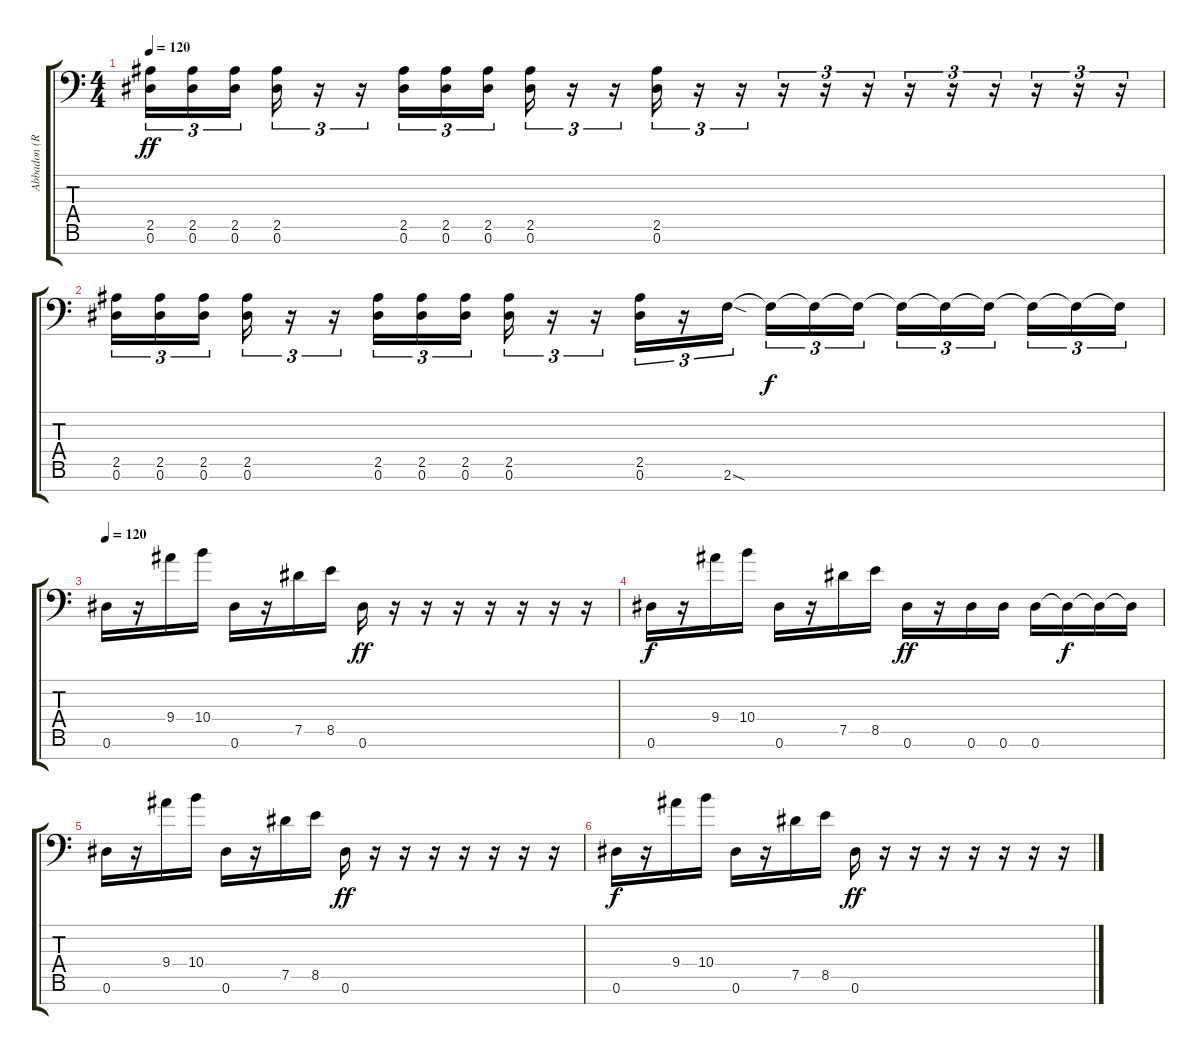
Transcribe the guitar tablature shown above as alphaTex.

\track ("Abbadon (Rythm Guitar 1)" "Abbadon (R") {instrument distortionguitar}
\staff {score tabs}
\tuning (Eb4 Bb3 Gb3 Db3 Ab2 Eb2 Bb1) {hide}
\ts (4 4)
\tempo 120
\clef f4
\ks c
(2.5 0.6).16{tu (3 2) dy ff} (2.5 0.6).16{tu (3 2)} (2.5 0.6).16{tu (3 2) beam splitsecondary} (2.5 0.6).16{tu (3 2)} r.16{tu (3 2)} r.16{tu (3 2)} (2.5 0.6).16{tu (3 2)} (2.5 0.6).16{tu (3 2)} (2.5 0.6).16{tu (3 2) beam splitsecondary} (2.5 0.6).16{tu (3 2)} r.16{tu (3 2)} r.16{tu (3 2)} (2.5 0.6).16{tu (3 2)} r.16{tu (3 2)} r.16{tu (3 2)} r.16{tu (3 2)} r.16{tu (3 2)} r.16{tu (3 2)} r.16{tu (3 2)} r.16{tu (3 2)} r.16{tu (3 2)} r.16{tu (3 2)} r.16{tu (3 2)} r.16{tu (3 2)} |
(2.5 0.6).16{tu (3 2)} (2.5 0.6).16{tu (3 2)} (2.5 0.6).16{tu (3 2) beam splitsecondary} (2.5 0.6).16{tu (3 2)} r.16{tu (3 2)} r.16{tu (3 2)} (2.5 0.6).16{tu (3 2)} (2.5 0.6).16{tu (3 2)} (2.5 0.6).16{tu (3 2) beam splitsecondary} (2.5 0.6).16{tu (3 2)} r.16{tu (3 2)} r.16{tu (3 2)} (2.5 0.6).16{tu (3 2)} r.16{tu (3 2)} 2.6{sod}.16{tu (3 2) beam splitsecondary} 2.6{t}.16{tu (3 2) dy f} 2.6{t}.16{tu (3 2)} 2.6{t}.16{tu (3 2)} 2.6{t}.16{tu (3 2)} 2.6{t}.16{tu (3 2)} 2.6{t}.16{tu (3 2) beam splitsecondary} 2.6{t}.16{tu (3 2)} 2.6{t}.16{tu (3 2)} 2.6{t}.16{tu (3 2)} |
\tempo 120
0.6.16 r.16 9.4.16 10.4.16 0.6.16 r.16 7.5.16 8.5.16 0.6.16{dy ff} r.16 r.16 r.16 r.16 r.16 r.16 r.16 |
0.6.16{dy f} r.16 9.4.16 10.4.16 0.6.16 r.16 7.5.16 8.5.16 0.6.16{dy ff} r.16 0.6.16 0.6.16 0.6.16 0.6{t}.16{dy f} 0.6{t}.16 0.6{t}.16 |
0.6.16 r.16 9.4.16 10.4.16 0.6.16 r.16 7.5.16 8.5.16 0.6.16{dy ff} r.16 r.16 r.16 r.16 r.16 r.16 r.16 |
0.6.16{dy f} r.16 9.4.16 10.4.16 0.6.16 r.16 7.5.16 8.5.16 0.6.16{dy ff} r.16 r.16 r.16 r.16 r.16 r.16 r.16
